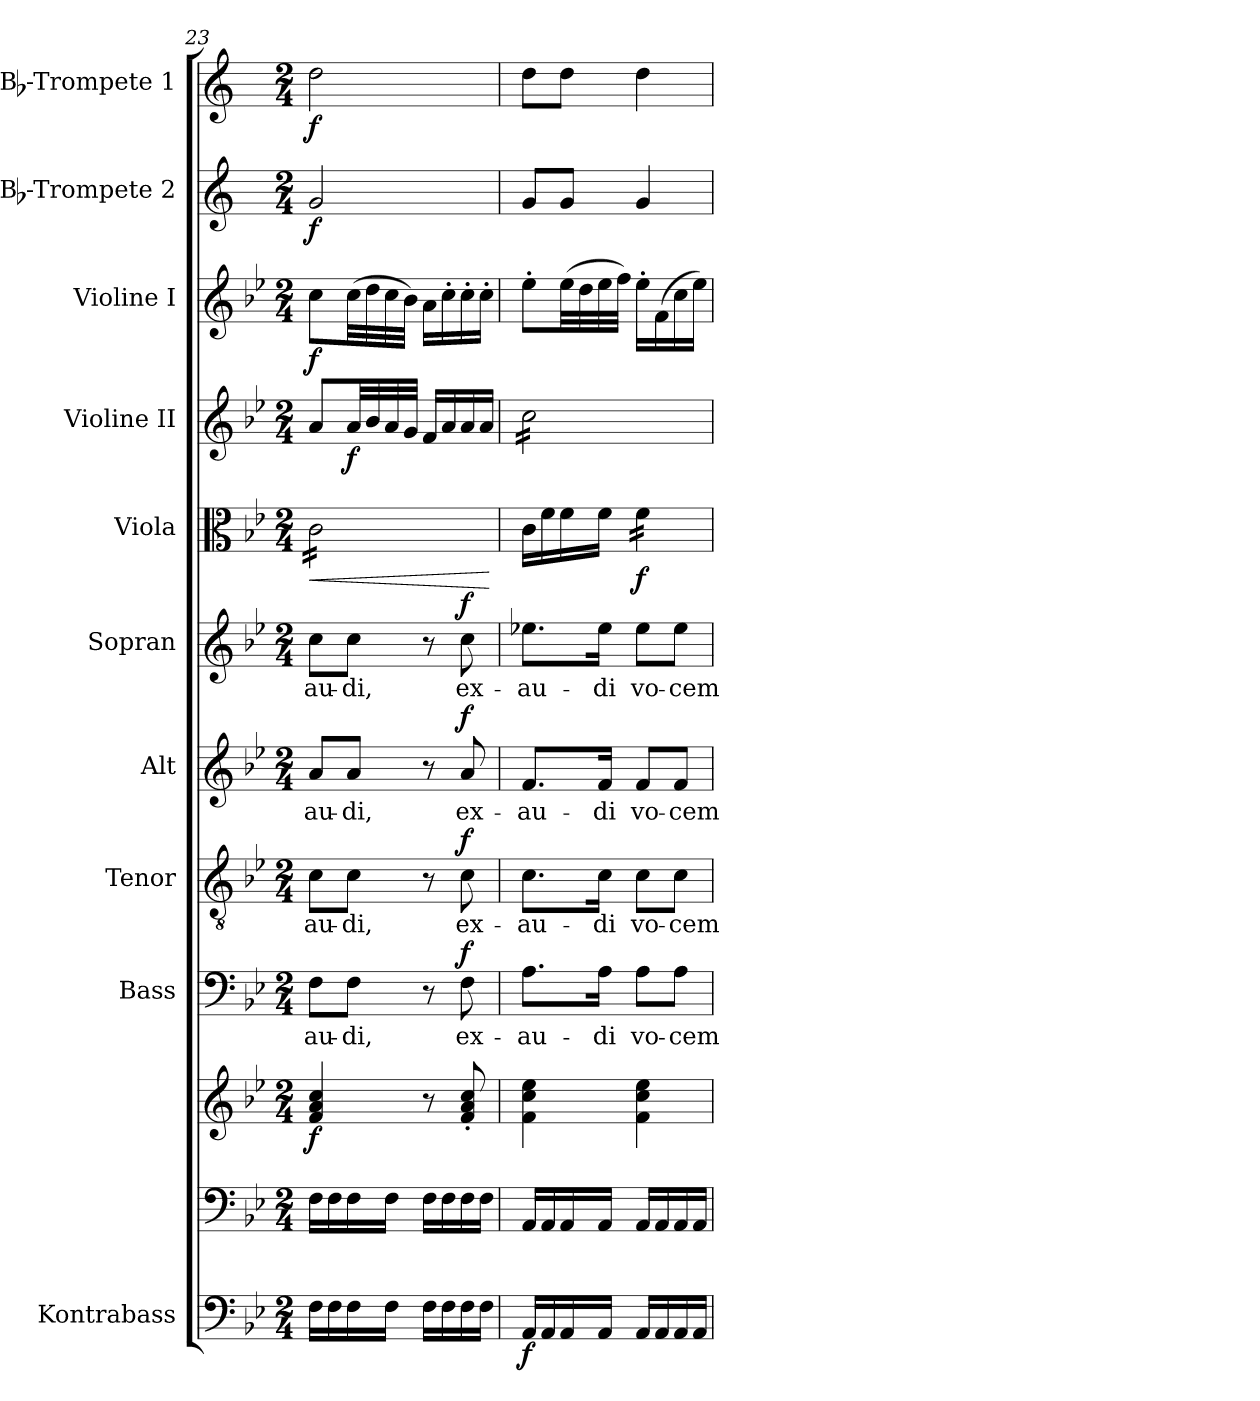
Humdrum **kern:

**kern	**dynam	**kern	**kern	**dynam	**kern	**text	**dynam	**kern	**text	**dynam	**kern	**text	**dynam	**kern	**text	**dynam	**kern	**dynam	**kern	**dynam	**kern	**dynam	**kern	**dynam	**kern	**dynam
*part11	*part11	*part10	*part10	*part10	*part9	*part9	*part9	*part8	*part8	*part8	*part7	*part7	*part7	*part6	*part6	*part6	*part5	*part5	*part4	*part4	*part3	*part3	*part2	*part2	*part1	*part1
*staff12	*staff12	*staff11	*staff10	*staff10/11	*staff9	*staff9	*staff9	*staff8	*staff8	*staff8	*staff7	*staff7	*staff7	*staff6	*staff6	*staff6	*staff5	*staff5	*staff4	*staff4	*staff3	*staff3	*staff2	*staff2	*staff1	*staff1
*I"Kontrabass	*	*	*	*	*I"Bass	*	*	*I"Tenor	*	*	*I"Alt	*	*	*I"Sopran	*	*	*I"Viola	*	*I"Violine II	*	*I"Violine I	*	*I"Bb-Trompete 2	*	*I"Bb-Trompete 1	*
*I'Kb.	*	*	*	*	*I'B.	*	*	*I'T.	*	*	*I'A.	*	*	*I'S.	*	*	*I'Vla.	*	*I'Vl. II	*	*I'Vl. I	*	*I'Bb Trp. 2	*	*I'Bb Trp. 1	*
*clefF4	*	*clefF4	*clefG2	*	*clefF4	*	*	*clefGv2	*	*	*clefG2	*	*	*clefG2	*	*	*clefC3	*	*clefG2	*	*clefG2	*	*clefG2	*	*clefG2	*
*ITrd7c12	*	*	*	*	*	*	*	*	*	*	*	*	*	*	*	*	*	*	*	*	*	*	*ITrd1c2	*	*ITrd1c2	*
*k[b-e-]	*	*k[b-e-]	*k[b-e-]	*	*k[b-e-]	*	*	*k[b-e-]	*	*	*k[b-e-]	*	*	*k[b-e-]	*	*	*k[b-e-]	*	*k[b-e-]	*	*k[b-e-]	*	*k[b-e-]	*	*k[b-e-]	*
*B-:	*	*B-:	*B-:	*	*B-:	*	*	*B-:	*	*	*B-:	*	*	*B-:	*	*	*B-:	*	*B-:	*	*B-:	*	*B-:	*	*B-:	*
*M2/4	*	*M2/4	*M2/4	*	*M2/4	*	*	*M2/4	*	*	*M2/4	*	*	*M2/4	*	*	*M2/4	*	*M2/4	*	*M2/4	*	*M2/4	*	*M2/4	*
=23	=23	=23	=23	=23	=23	=23	=23	=23	=23	=23	=23	=23	=23	=23	=23	=23	=23	=23	=23	=23	=23	=23	=23	=23	=23	=23
!	!	!	!	!LO:DY:b	!	!LO:LY:b	!	!	!LO:LY:b	!	!	!LO:LY:b	!	!	!LO:LY:b	!	!	!LO:HP:b	!	!	!	!LO:DY:b	!	!LO:DY:b	!	!LO:DY:b
*	*	*	*	*	*	*	*	*	*	*	*	*	*	*	*	*	*tremolo	*	*	*	*	*	*	*	*	*
16FF\LL	.	16F\LL	4f/ 4a/ 4cc/	f	8F\L	-au-	.	8c\L	-au-	.	8a/L	-au-	.	8cc\L	-au-	.	16c\LL	<	8a/L	.	8cc\L	f	2f/	f	2cc\	f
16FF\	.	16F\	.	.	.	.	.	.	.	.	.	.	.	.	.	.	16c\	.	.	.	.	.	.	.	.	.
!	!	!	!	!	!	!LO:LY:b	!	!	!LO:LY:b	!	!	!LO:LY:b	!	!	!LO:LY:b	!	!	!	!	!LO:DY:b	!	!	!	!	!	!
16FF\	.	16F\	.	.	8F\J	-di,	.	8c\J	-di,	.	8a/J	-di,	.	8cc\J	-di,	.	16c\	.	32a/LL	f	(>32cc\LL	.	.	.	.	.
.	.	.	.	.	.	.	.	.	.	.	.	.	.	.	.	.	.	.	32b-/	.	32dd\	.	.	.	.	.
16FF\JJ	.	16F\JJ	.	.	.	.	.	.	.	.	.	.	.	.	.	.	16c\	.	32a/	.	32cc\	.	.	.	.	.
.	.	.	.	.	.	.	.	.	.	.	.	.	.	.	.	.	.	.	32g/JJJ	.	32b-\JJJ)	.	.	.	.	.
16FF\LL	.	16F\LL	8r	.	8r	.	.	8r	.	.	8r	.	.	8r	.	.	16c\	.	16f/LL	.	16a\LL	.	.	.	.	.
16FF\	.	16F\	.	.	.	.	.	.	.	.	.	.	.	.	.	.	16c\	.	16a/	.	16cc'>\	.	.	.	.	.
!	!	!	!	!	!	!LO:LY:b	!LO:DY:a	!	!LO:LY:b	!LO:DY:a	!	!LO:LY:b	!LO:DY:a	!	!LO:LY:b	!LO:DY:a	!	!	!	!	!	!	!	!	!	!
16FF\	.	16F\	8f/'< 8a/'< 8cc/'<	.	8F\	ex-	f	8c\	ex-	f	8a/	ex-	f	8cc\	ex-	f	16c\	.	16a/	.	16cc'>\	.	.	.	.	.
16FF\JJ	.	16F\JJ	.	.	.	.	.	.	.	.	.	.	.	.	.	.	16c\JJ	.	16a/JJ	.	16cc'>\JJ	.	.	.	.	.
*	*	*	*	*	*	*	*	*	*	*	*	*	*	*	*	*	*Xtremolo	*	*	*	*	*	*	*	*	*
.	.	.	.	.	.	.	.	.	.	.	.	.	.	.	.	.	.	[	.	.	.	.	.	.	.	.
!!LO:PB:g=z
=24	=24	=24	=24	=24	=24	=24	=24	=24	=24	=24	=24	=24	=24	=24	=24	=24	=24	=24	=24	=24	=24	=24	=24	=24	=24	=24
!	!LO:DY:b	!	!	!	!	!LO:LY:b	!	!	!LO:LY:b	!	!	!LO:LY:b	!	!	!LO:LY:b	!	!	!	!	!	!	!	!	!	!	!
*	*	*	*	*	*	*	*	*	*	*	*	*	*	*	*	*	*	*	*tremolo	*	*	*	*	*	*	*
16AAA/LL	f	16AA/LL	4f\ 4cc\ 4ee-\	.	8.A\L	-au-	.	8.c\L	-au-	.	8.f/L	-au-	.	8.ee-X\L	-au-	.	16c\LL	.	16cc\LL	.	8ee-'>\L	.	8f/L	.	8cc\L	.
16AAA/	.	16AA/	.	.	.	.	.	.	.	.	.	.	.	.	.	.	16f\	.	16cc\	.	.	.	.	.	.	.
16AAA/	.	16AA/	.	.	.	.	.	.	.	.	.	.	.	.	.	.	16f\	.	16cc\	.	(>32ee-\LL	.	8f/J	.	8cc\J	.
.	.	.	.	.	.	.	.	.	.	.	.	.	.	.	.	.	.	.	.	.	32dd\	.	.	.	.	.
!	!	!	!	!	!	!LO:LY:b	!	!	!LO:LY:b	!	!	!LO:LY:b	!	!	!LO:LY:b	!	!	!	!	!	!	!	!	!	!	!
16AAA/JJ	.	16AA/JJ	.	.	16A\Jk	-di	.	16c\Jk	-di	.	16f/Jk	-di	.	16ee-\Jk	-di	.	16f\JJ	.	16cc\	.	32ee-\	.	.	.	.	.
.	.	.	.	.	.	.	.	.	.	.	.	.	.	.	.	.	.	.	.	.	32ff\JJJ)	.	.	.	.	.
!	!	!	!	!	!	!LO:LY:b	!	!	!LO:LY:b	!	!	!LO:LY:b	!	!	!LO:LY:b	!	!	!LO:DY:b	!	!	!	!	!	!	!	!
*	*	*	*	*	*	*	*	*	*	*	*	*	*	*	*	*	*tremolo	*	*	*	*	*	*	*	*	*
16AAA/LL	.	16AA/LL	4f\ 4cc\ 4ee-\	.	8A\L	vo-	.	8c\L	vo-	.	8f/L	vo-	.	8ee-\L	vo-	.	16f\LL	f	16cc\	.	16ee-'>\LL	.	4f/	.	4cc\	.
16AAA/	.	16AA/	.	.	.	.	.	.	.	.	.	.	.	.	.	.	16f\	.	16cc\	.	(>16f\	.	.	.	.	.
!	!	!	!	!	!	!LO:LY:b	!	!	!LO:LY:b	!	!	!LO:LY:b	!	!	!LO:LY:b	!	!	!	!	!	!	!	!	!	!	!
16AAA/	.	16AA/	.	.	8A\J	-cem	.	8c\J	-cem	.	8f/J	-cem	.	8ee-\J	-cem	.	16f\	.	16cc\	.	16cc\	.	.	.	.	.
16AAA/JJ	.	16AA/JJ	.	.	.	.	.	.	.	.	.	.	.	.	.	.	16f\JJ	.	16cc\JJ	.	16ee-\JJ)	.	.	.	.	.
*	*	*	*	*	*	*	*	*	*	*	*	*	*	*	*	*	*	*	*Xtremolo	*	*	*	*	*	*	*
*	*	*	*	*	*	*	*	*	*	*	*	*	*	*	*	*	*Xtremolo	*	*	*	*	*	*	*	*	*
=	=	=	=	=	=	=	=	=	=	=	=	=	=	=	=	=	=	=	=	=	=	=	=	=	=	=
*-	*-	*-	*-	*-	*-	*-	*-	*-	*-	*-	*-	*-	*-	*-	*-	*-	*-	*-	*-	*-	*-	*-	*-	*-	*-	*-
